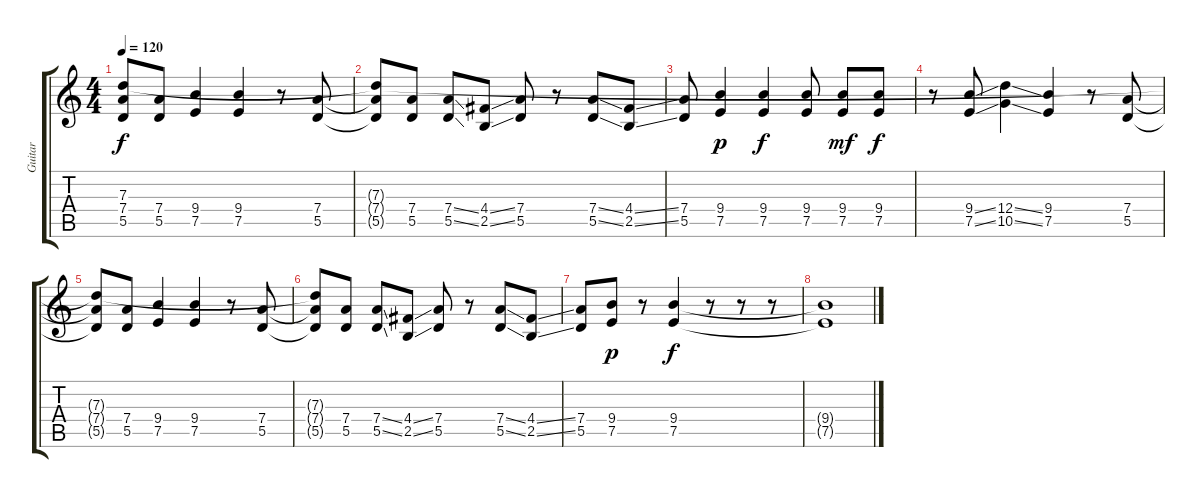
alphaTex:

\track ("Guitar" "Guitar") {instrument overdrivenguitar}
\staff {score tabs}
\tuning (E4 B3 G3 D3 A2 E2) {hide}
\ts (4 4)
\tempo 120
\clef g2
\ks c
(7.3{t} 7.4{t} 5.5{t}).8{dy f} (7.4 5.5).8 (9.4 7.5).4 (9.4 7.5).4 r.8 (7.4 5.5).8 |
(7.3{t} 7.4{t} 5.5{t}).8 (7.4 5.5).8 (7.4{ss} 5.5{ss}).8 (4.4{ss} 2.5{ss}).8 (7.4 5.5).8 r.8 (7.4{ss} 5.5{ss}).8 (4.4{ss} 2.5{ss}).8 |
(7.4 5.5).8 (9.4 7.5).4{dy p} (9.4 7.5).4{dy f} (9.4 7.5).8 (9.4 7.5).8{dy mf} (9.4 7.5).8{dy f} |
r.8 (9.4{ss} 7.5{ss}).8 (12.4{ss} 10.5{ss}).4 (9.4 7.5).4 r.8 (7.4 5.5).8 |
(7.3{t} 7.4{t} 5.5{t}).8 (7.4 5.5).8 (9.4 7.5).4 (9.4 7.5).4 r.8 (7.4 5.5).8 |
(7.3{t} 7.4{t} 5.5{t}).8 (7.4 5.5).8 (7.4{ss} 5.5{ss}).8 (4.4{ss} 2.5{ss}).8 (7.4 5.5).8 r.8 (7.4{ss} 5.5{ss}).8 (4.4{ss} 2.5{ss}).8 |
(7.4 5.5).8 (9.4 7.5).8{dy p} r.8 (9.4 7.5).4{dy f} r.8 r.8 r.8 |
(9.4{t} 7.5{t}).1
